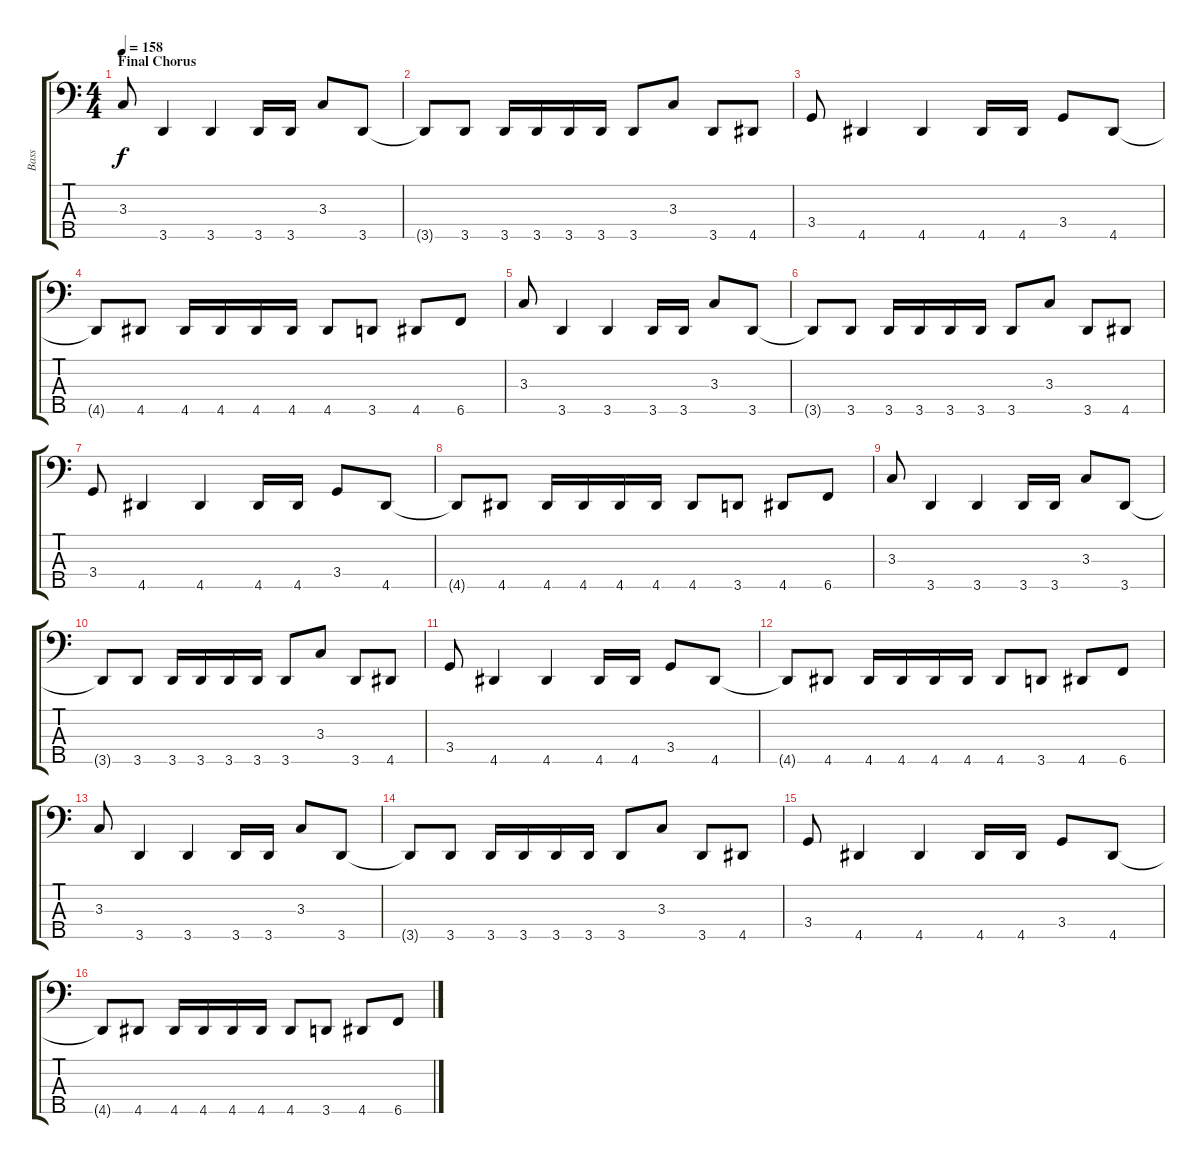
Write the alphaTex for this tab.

\track ("Bass" "Bass") {instrument electricbassfinger}
\staff {score tabs}
\tuning (G2 D2 A1 E1 B0) {hide}
\ts (4 4)
\section ("" "Final Chorus")
\tempo 158
\clef f4
\ks c
3.3.8{dy f} 3.5.4 3.5.4 3.5.16 3.5.16 3.3.8 3.5.8 |
3.5{t}.8 3.5.8 3.5.16 3.5.16 3.5.16 3.5.16 3.5.8 3.3.8 3.5.8 4.5.8 |
3.4.8 4.5.4 4.5.4 4.5.16 4.5.16 3.4.8 4.5.8 |
4.5{t}.8 4.5.8 4.5.16 4.5.16 4.5.16 4.5.16 4.5.8 3.5.8 4.5.8 6.5.8 |
3.3.8 3.5.4 3.5.4 3.5.16 3.5.16 3.3.8 3.5.8 |
3.5{t}.8 3.5.8 3.5.16 3.5.16 3.5.16 3.5.16 3.5.8 3.3.8 3.5.8 4.5.8 |
3.4.8 4.5.4 4.5.4 4.5.16 4.5.16 3.4.8 4.5.8 |
4.5{t}.8 4.5.8 4.5.16 4.5.16 4.5.16 4.5.16 4.5.8 3.5.8 4.5.8 6.5.8 |
3.3.8 3.5.4 3.5.4 3.5.16 3.5.16 3.3.8 3.5.8 |
3.5{t}.8 3.5.8 3.5.16 3.5.16 3.5.16 3.5.16 3.5.8 3.3.8 3.5.8 4.5.8 |
3.4.8 4.5.4 4.5.4 4.5.16 4.5.16 3.4.8 4.5.8 |
4.5{t}.8 4.5.8 4.5.16 4.5.16 4.5.16 4.5.16 4.5.8 3.5.8 4.5.8 6.5.8 |
3.3.8 3.5.4 3.5.4 3.5.16 3.5.16 3.3.8 3.5.8 |
3.5{t}.8 3.5.8 3.5.16 3.5.16 3.5.16 3.5.16 3.5.8 3.3.8 3.5.8 4.5.8 |
3.4.8 4.5.4 4.5.4 4.5.16 4.5.16 3.4.8 4.5.8 |
4.5{t}.8 4.5.8 4.5.16 4.5.16 4.5.16 4.5.16 4.5.8 3.5.8 4.5.8 6.5.8
